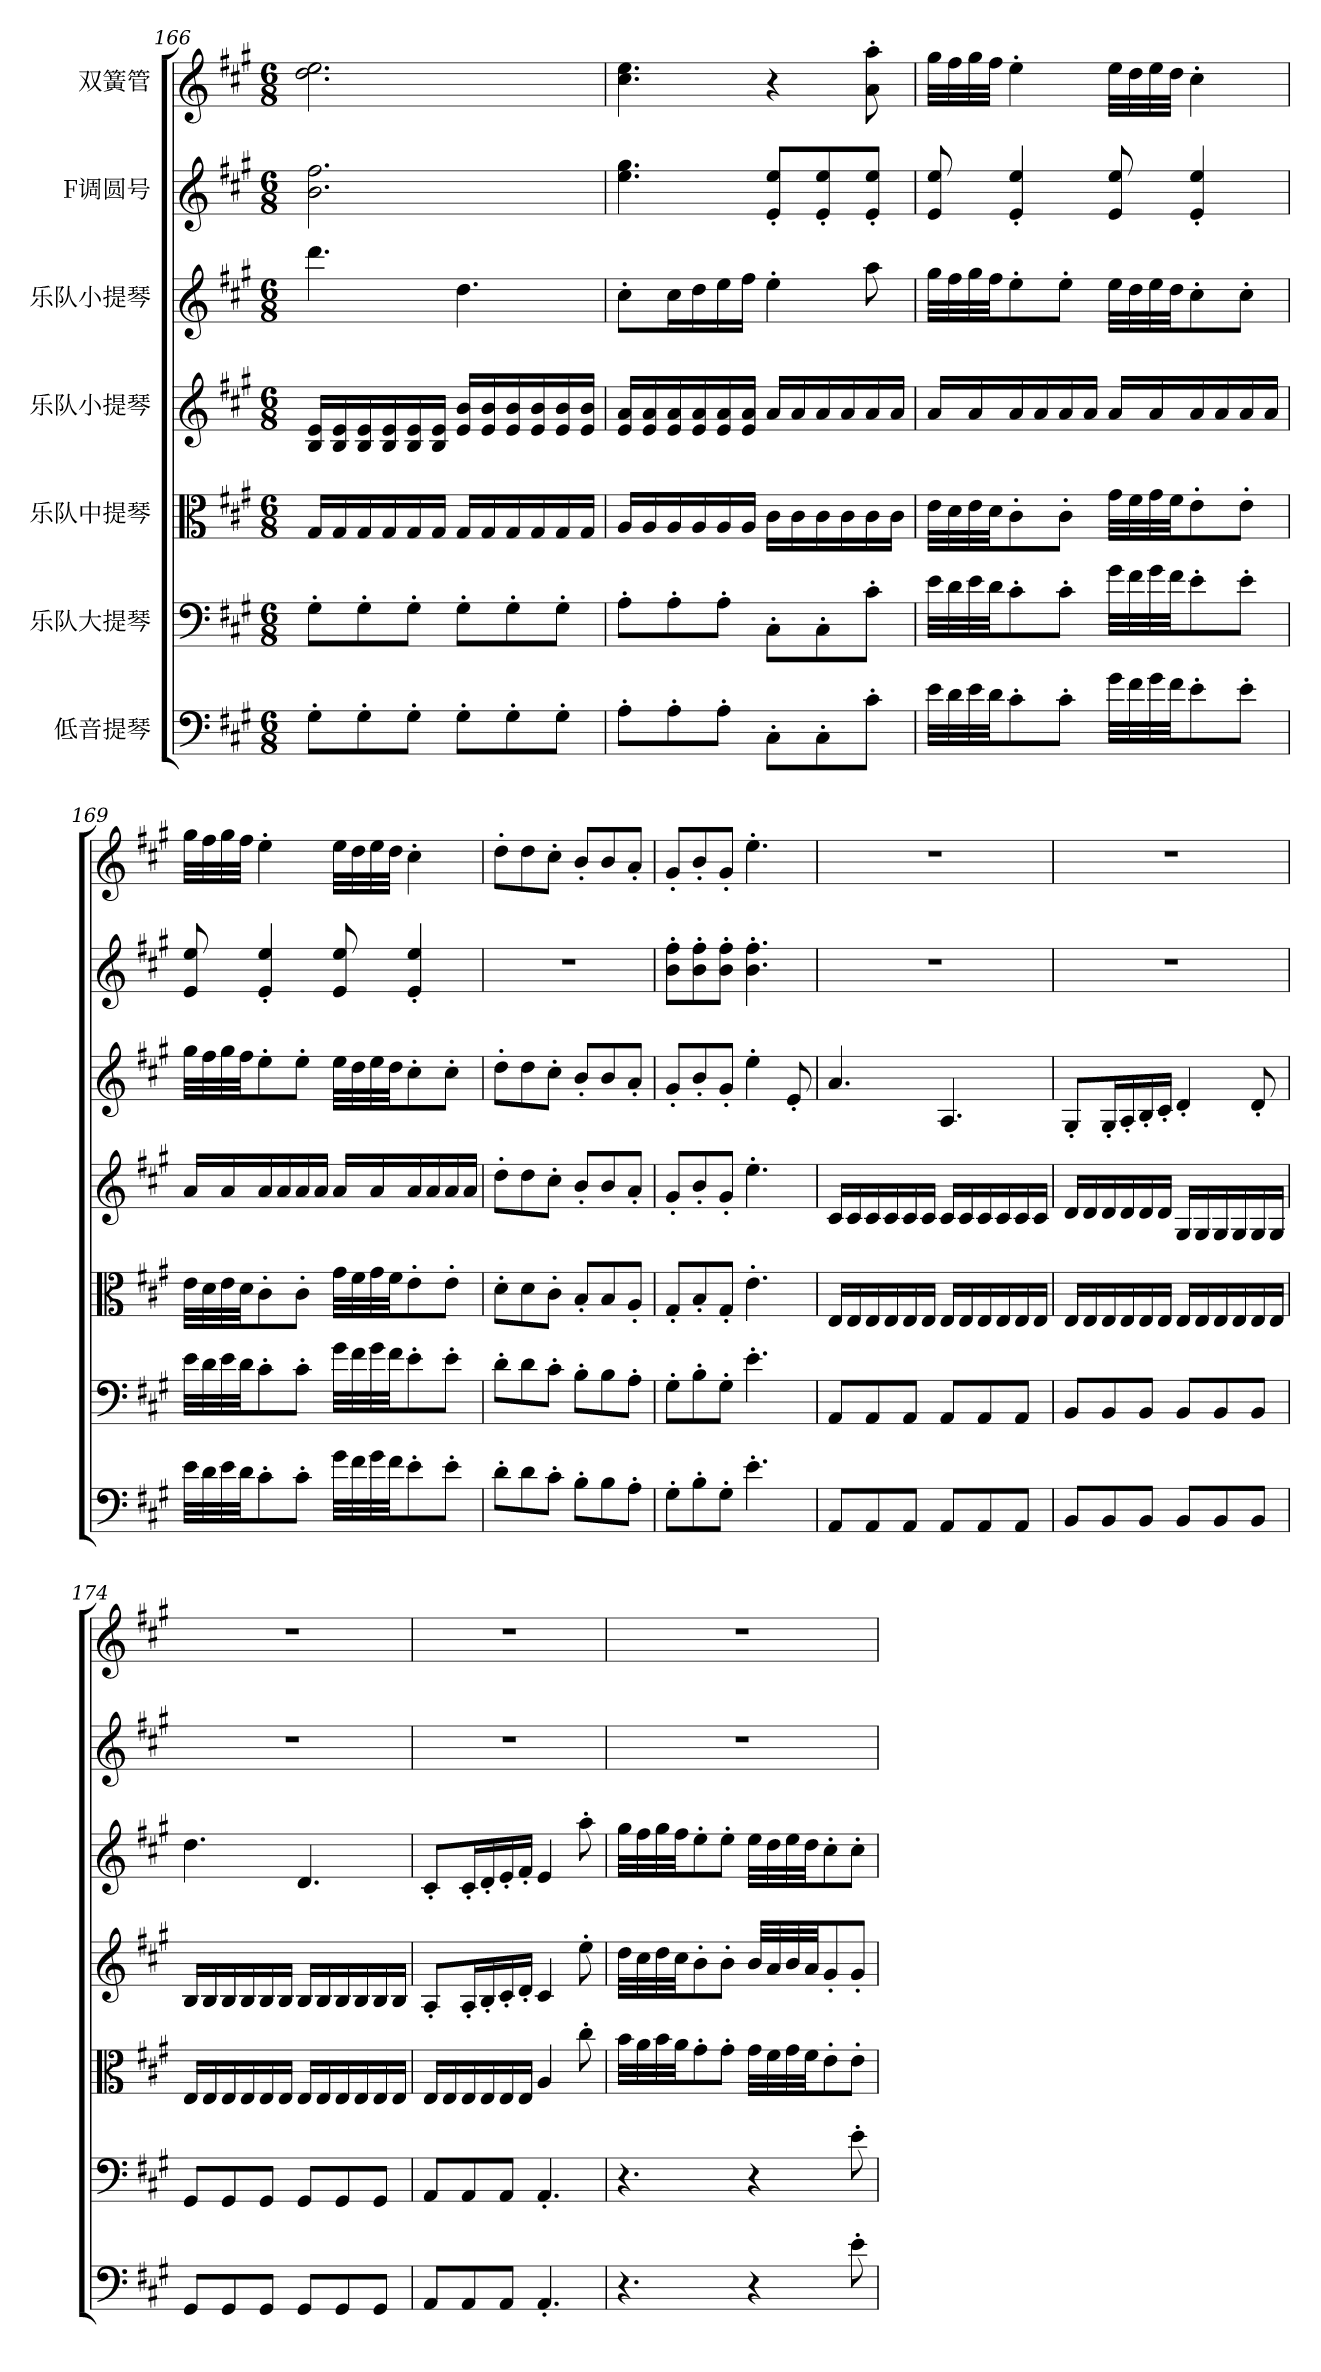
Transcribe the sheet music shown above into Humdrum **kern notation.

**kern	**kern	**kern	**kern	**kern	**kern	**kern
*part7	*part6	*part5	*part4	*part3	*part2	*part1
*staff7	*staff6	*staff5	*staff4	*staff3	*staff2	*staff1
*I"低音提琴	*I"乐队大提琴	*I"乐队中提琴	*I"乐队小提琴	*I"乐队小提琴	*I"F调圆号	*I"双簧管
*clefF4	*clefF4	*clefC3	*clefG2	*clefG2	*clefG2	*clefG2
*ITrd7c12	*	*	*	*	*ITrd4c7	*
*k[f#c#g#]	*k[f#c#g#]	*k[f#c#g#]	*k[f#c#g#]	*k[f#c#g#]	*k[f#c#]	*k[f#c#g#]
*M6/8	*M6/8	*M6/8	*M6/8	*M6/8	*M6/8	*M6/8
=166	=166	=166	=166	=166	=166	=166
8GG#'\L	8G#'\L	16G#/LL	16B/ 16e/LL	4.ddd\	2.e\ 2.b\	2.dd\ 2.ee\
.	.	16G#/	16B/ 16e/	.	.	.
8GG#'\	8G#'\	16G#/	16B/ 16e/	.	.	.
.	.	16G#/	16B/ 16e/	.	.	.
8GG#'\J	8G#'\J	16G#/	16B/ 16e/	.	.	.
.	.	16G#/JJ	16B/ 16e/JJ	.	.	.
8GG#'\L	8G#'\L	16G#/LL	16e/ 16b/LL	4.dd\	.	.
.	.	16G#/	16e/ 16b/	.	.	.
8GG#'\	8G#'\	16G#/	16e/ 16b/	.	.	.
.	.	16G#/	16e/ 16b/	.	.	.
8GG#'\J	8G#'\J	16G#/	16e/ 16b/	.	.	.
.	.	16G#/JJ	16e/ 16b/JJ	.	.	.
!!LO:PB:g=z
=167	=167	=167	=167	=167	=167	=167
8AA'\L	8A'\L	16A/LL	16e/ 16a/LL	8cc#'\L	4.a\ 4.cc#\	4.cc#\ 4.ee\
.	.	16A/	16e/ 16a/	.	.	.
8AA'\	8A'\	16A/	16e/ 16a/	16cc#\L	.	.
.	.	16A/	16e/ 16a/	16dd\	.	.
8AA'\J	8A'\J	16A/	16e/ 16a/	16ee\	.	.
.	.	16A/JJ	16e/ 16a/JJ	16ff#\JJ	.	.
8CC#'\L	8C#'\L	16c#\LL	16a/LL	4ee'\	8A/' 8a/'L	4r
.	.	16c#\	16a/	.	.	.
8CC#'\	8C#'\	16c#\	16a/	.	8A/' 8a/'	.
.	.	16c#\	16a/	.	.	.
8C#'\J	8c#'\J	16c#\	16a/	8aa\	8A/' 8a/'J	8a\' 8aa\'
.	.	16c#\JJ	16a/JJ	.	.	.
=168	=168	=168	=168	=168	=168	=168
32E\LLL	32e\LLL	32e\LLL	16a/LL	32gg#\LLL	8A/ 8a/	32gg#\LLL
32D\	32d\	32d\	.	32ff#\	.	32ff#\
32E\	32e\	32e\	16a/	32gg#\	.	32gg#\
32D\JJ	32d\JJ	32d\JJ	.	32ff#\JJ	.	32ff#\JJJ
8C#'\	8c#'\	8c#'\	16a/	8ee'\	4A/' 4a/'	4ee'\
.	.	.	16a/	.	.	.
8C#'\J	8c#'\J	8c#'\J	16a/	8ee'\J	.	.
.	.	.	16a/JJ	.	.	.
32G#\LLL	32g#\LLL	32g#\LLL	16a/LL	32ee\LLL	8A/ 8a/	32ee\LLL
32F#\	32f#\	32f#\	.	32dd\	.	32dd\
32G#\	32g#\	32g#\	16a/	32ee\	.	32ee\
32F#\JJ	32f#\JJ	32f#\JJ	.	32dd\JJ	.	32dd\JJJ
8E'\	8e'\	8e'\	16a/	8cc#'\	4A/' 4a/'	4cc#'\
.	.	.	16a/	.	.	.
8E'\J	8e'\J	8e'\J	16a/	8cc#'\J	.	.
.	.	.	16a/JJ	.	.	.
!!LO:PB:g=z
=169	=169	=169	=169	=169	=169	=169
32E\LLL	32e\LLL	32e\LLL	16a/LL	32gg#\LLL	8A/ 8a/	32gg#\LLL
32D\	32d\	32d\	.	32ff#\	.	32ff#\
32E\	32e\	32e\	16a/	32gg#\	.	32gg#\
32D\JJ	32d\JJ	32d\JJ	.	32ff#\JJ	.	32ff#\JJJ
8C#'\	8c#'\	8c#'\	16a/	8ee'\	4A/' 4a/'	4ee'\
.	.	.	16a/	.	.	.
8C#'\J	8c#'\J	8c#'\J	16a/	8ee'\J	.	.
.	.	.	16a/JJ	.	.	.
32G#\LLL	32g#\LLL	32g#\LLL	16a/LL	32ee\LLL	8A/ 8a/	32ee\LLL
32F#\	32f#\	32f#\	.	32dd\	.	32dd\
32G#\	32g#\	32g#\	16a/	32ee\	.	32ee\
32F#\JJ	32f#\JJ	32f#\JJ	.	32dd\JJ	.	32dd\JJJ
8E'\	8e'\	8e'\	16a/	8cc#'\	4A/' 4a/'	4cc#'\
.	.	.	16a/	.	.	.
8E'\J	8e'\J	8e'\J	16a/	8cc#'\J	.	.
.	.	.	16a/JJ	.	.	.
=170	=170	=170	=170	=170	=170	=170
8D'\L	8d'\L	8d'\L	8dd'\L	8dd'\L	2.r	8dd'\L
8D\	8d\	8d\	8dd\	8dd\	.	8dd\
8C#'\J	8c#'\J	8c#'\J	8cc#'\J	8cc#'\J	.	8cc#'\J
8BB'\L	8B'\L	8B'/L	8b'/L	8b'/L	.	8b'/L
8BB\	8B\	8B/	8b/	8b/	.	8b/
8AA'\J	8A'\J	8A'/J	8a'/J	8a'/J	.	8a'/J
=171	=171	=171	=171	=171	=171	=171
8GG#'\L	8G#'\L	8G#'/L	8g#'/L	8g#'/L	8e\' 8b\'L	8g#'/L
8BB'\	8B'\	8B'/	8b'/	8b'/	8e\' 8b\'	8b'/
8GG#'\J	8G#'\J	8G#'/J	8g#'/J	8g#'/J	8e\' 8b\'J	8g#'/J
4.E'\	4.e'\	4.e'\	4.ee'\	4ee'\	4.e\' 4.b\'	4.ee'\
.	.	.	.	8e'/	.	.
!!LO:PB:g=z
=172	=172	=172	=172	=172	=172	=172
8AAA/L	8AA/L	16E/LL	16c#/LL	4.a/	2.r	2.r
.	.	16E/	16c#/	.	.	.
8AAA/	8AA/	16E/	16c#/	.	.	.
.	.	16E/	16c#/	.	.	.
8AAA/J	8AA/J	16E/	16c#/	.	.	.
.	.	16E/JJ	16c#/JJ	.	.	.
8AAA/L	8AA/L	16E/LL	16c#/LL	4.A/	.	.
.	.	16E/	16c#/	.	.	.
8AAA/	8AA/	16E/	16c#/	.	.	.
.	.	16E/	16c#/	.	.	.
8AAA/J	8AA/J	16E/	16c#/	.	.	.
.	.	16E/JJ	16c#/JJ	.	.	.
=173	=173	=173	=173	=173	=173	=173
8BBB/L	8BB/L	16E/LL	16d/LL	8G#'/L	2.r	2.r
.	.	16E/	16d/	.	.	.
8BBB/	8BB/	16E/	16d/	16G#'/L	.	.
.	.	16E/	16d/	16A'/	.	.
8BBB/J	8BB/J	16E/	16d/	16B'/	.	.
.	.	16E/JJ	16d/JJ	16c#'/JJ	.	.
8BBB/L	8BB/L	16E/LL	16G#/LL	4d'/	.	.
.	.	16E/	16G#/	.	.	.
8BBB/	8BB/	16E/	16G#/	.	.	.
.	.	16E/	16G#/	.	.	.
8BBB/J	8BB/J	16E/	16G#/	8d'/	.	.
.	.	16E/JJ	16G#/JJ	.	.	.
!!LO:PB:g=z
=174	=174	=174	=174	=174	=174	=174
8GGG#/L	8GG#/L	16E/LL	16B/LL	4.dd\	2.r	2.r
.	.	16E/	16B/	.	.	.
8GGG#/	8GG#/	16E/	16B/	.	.	.
.	.	16E/	16B/	.	.	.
8GGG#/J	8GG#/J	16E/	16B/	.	.	.
.	.	16E/JJ	16B/JJ	.	.	.
8GGG#/L	8GG#/L	16E/LL	16B/LL	4.d/	.	.
.	.	16E/	16B/	.	.	.
8GGG#/	8GG#/	16E/	16B/	.	.	.
.	.	16E/	16B/	.	.	.
8GGG#/J	8GG#/J	16E/	16B/	.	.	.
.	.	16E/JJ	16B/JJ	.	.	.
=175	=175	=175	=175	=175	=175	=175
8AAA/L	8AA/L	16E/LL	8A'/L	8c#'/L	2.r	2.r
.	.	16E/	.	.	.	.
8AAA/	8AA/	16E/	16A'/L	16c#'/L	.	.
.	.	16E/	16B'/	16d'/	.	.
8AAA/J	8AA/J	16E/	16c#'/	16e'/	.	.
.	.	16E/JJ	16d'/JJ	16f#'/JJ	.	.
4.AAA'/	4.AA'/	4A/	4c#/	4e/	.	.
.	.	8cc#'\	8ee'\	8aa'\	.	.
=176	=176	=176	=176	=176	=176	=176
4.r	4.r	32b\LLL	32dd\LLL	32gg#\LLL	2.r	2.r
.	.	32a\	32cc#\	32ff#\	.	.
.	.	32b\	32dd\	32gg#\	.	.
.	.	32a\JJ	32cc#\JJ	32ff#\JJ	.	.
.	.	8g#'\	8b'\	8ee'\	.	.
.	.	8g#'\J	8b'\J	8ee'\J	.	.
4r	4r	32g#\LLL	32b/LLL	32ee\LLL	.	.
.	.	32f#\	32a/	32dd\	.	.
.	.	32g#\	32b/	32ee\	.	.
.	.	32f#\JJ	32a/JJ	32dd\JJ	.	.
.	.	8e'\	8g#'/	8cc#'\	.	.
8E'\	8e'\	8e'\J	8g#'/J	8cc#'\J	.	.
=	=	=	=	=	=	=
*-	*-	*-	*-	*-	*-	*-
